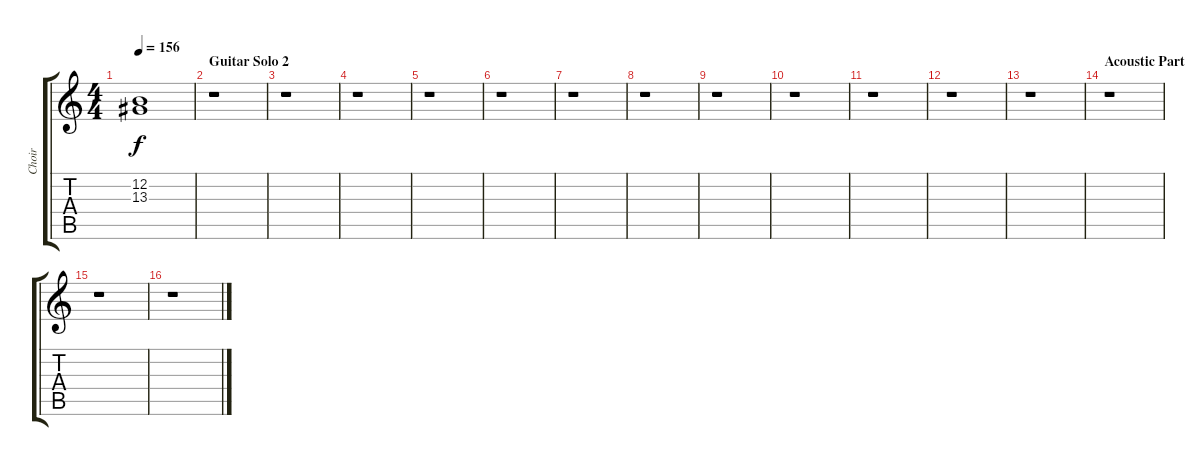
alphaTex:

\track ("Choir" "Choir") {instrument lead1square}
\staff {score tabs}
\tuning (E4 B3 G3 D3 A2 E2) {hide}
\ts (4 4)
\tempo 156
\clef g2
\ks c
(12.2{t} 13.3{t}).1{dy f} |
\section ("" "Guitar Solo 2")
r.1 |
r.1 |
r.1 |
r.1 |
r.1 |
r.1 |
r.1 |
r.1 |
r.1 |
r.1 |
r.1 |
r.1 |
\section ("" "Acoustic Part")
r.1 |
r.1 |
r.1
